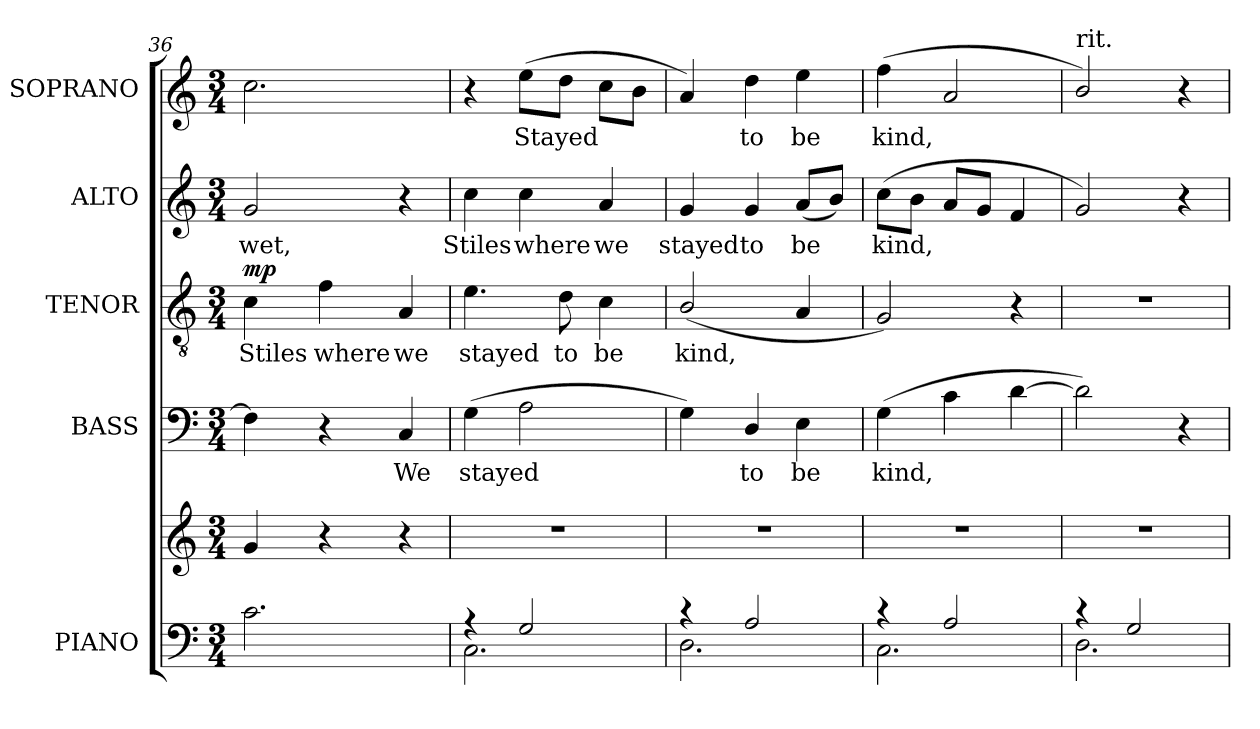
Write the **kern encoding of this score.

**kern	**kern	**kern	**text	**kern	**text	**dynam	**kern	**text	**kern	**text
*part5	*part5	*part4	*part4	*part3	*part3	*part3	*part2	*part2	*part1	*part1
*staff6	*staff5	*staff4	*staff4	*staff3	*staff3	*staff3	*staff2	*staff2	*staff1	*staff1
*I"PIANO	*	*I"BASS	*	*I"TENOR	*	*	*I"ALTO	*	*I"SOPRANO	*
*I'PNO.	*	*I'B.	*	*I'T.	*	*	*I'A.	*	*I'S.	*
*clefF4	*clefG2	*clefF4	*	*clefGv2	*	*	*clefG2	*	*clefG2	*
*	*	*	*	*ITrd7c12	*	*	*	*	*	*
*k[]	*k[]	*k[]	*	*k[]	*	*	*k[]	*	*k[]	*
*C:	*C:	*C:	*	*C:	*	*	*C:	*	*C:	*
*M3/4	*M3/4	*M3/4	*	*M3/4	*	*	*M3/4	*	*M3/4	*
=36	=36	=36	=36	=36	=36	=36	=36	=36	=36	=36
!	!	!	!	!	!LO:LY:b:color=#000000	!	!	!	!	!
!	!	!	!	!	!	!	!	!LO:LY:b:color=#000000	!	!
2.ci\	4gi/	4Fi\]	.	4Ci\	Stiles	mp	2gi/	wet,	2.cci\	.
!	!	!	!	!	!LO:LY:b:color=#000000	!	!	!	!	!
.	4r	4r	.	4Fi\	where	.	.	.	.	.
!	!	!	!LO:LY:b:color=#000000	!	!	!	!	!	!	!
!	!	!	!	!	!LO:LY:b:color=#000000	!	!	!	!	!
.	4r	4Ci/	We	4AAi/	we	.	4r	.	.	.
=37	=37	=37	=37	=37	=37	=37	=37	=37	=37	=37
*^	*	*	*	*	*	*	*	*	*	*
!	!	!LO:N:vis=1	!	!	!	!	!	!	!	!	!
!	!	!	!	!LO:LY:b:color=#000000	!	!	!	!	!	!	!
!	!	!	!	!	!	!LO:LY:b:color=#000000	!	!	!	!	!
!	!	!	!	!	!	!	!	!	!LO:LY:b:color=#000000	!	!
4r	2.Ci\	2.r	(4Gi\	stayed	4.Ei\	stayed	.	4cci\	Stiles	4r	.
!	!	!	!	!	!	!	!	!	!LO:LY:b:color=#000000	!	!
!	!	!	!	!	!	!	!	!	!	!	!LO:LY:b:color=#000000
2Gi/	.	.	2Ai\	.	.	.	.	4cci\	where	(8eei\L	Stayed
!	!	!	!	!	!	!LO:LY:b:color=#000000	!	!	!	!	!
.	.	.	.	.	8Di\	to	.	.	.	8ddi\J	.
!	!	!	!	!	!	!LO:LY:b:color=#000000	!	!	!	!	!
!	!	!	!	!	!	!	!	!	!LO:LY:b:color=#000000	!	!
.	.	.	.	.	4Ci\	be	.	4ai/	we	8cci\L	.
.	.	.	.	.	.	.	.	.	.	8bi\J	.
!!LO:PB:g=z
=38	=38	=38	=38	=38	=38	=38	=38	=38	=38	=38	=38
!	!	!LO:N:vis=1	!	!	!	!	!	!	!	!	!
!	!	!	!	!	!	!LO:LY:b:color=#000000	!	!	!	!	!
!	!	!	!	!	!	!	!	!	!LO:LY:b:color=#000000	!	!
4r	2.Di\	2.r	4Gi\)	.	(2BBi/	kind,	.	4gi/	stayed	4ai/)	.
!	!	!	!	!LO:LY:b:color=#000000	!	!	!	!	!	!	!
!	!	!	!	!	!	!	!	!	!LO:LY:b:color=#000000	!	!
!	!	!	!	!	!	!	!	!	!	!	!LO:LY:b:color=#000000
2Ai/	.	.	4Di/	to	.	.	.	4gi/	to	4ddi\	to
!	!	!	!	!LO:LY:b:color=#000000	!	!	!	!	!	!	!
!	!	!	!	!	!	!	!	!	!LO:LY:b:color=#000000	!	!
!	!	!	!	!	!	!	!	!	!	!	!LO:LY:b:color=#000000
.	.	.	4Ei\	be	4AAi/	.	.	(8ai/L	be	4eei\	be
.	.	.	.	.	.	.	.	8bi/J)	.	.	.
=39	=39	=39	=39	=39	=39	=39	=39	=39	=39	=39	=39
!	!	!LO:N:vis=1	!	!	!	!	!	!	!	!	!
!	!	!	!	!LO:LY:b:color=#000000	!	!	!	!	!	!	!
!	!	!	!	!	!	!	!	!	!LO:LY:b:color=#000000	!	!
!	!	!	!	!	!	!	!	!	!	!	!LO:LY:b:color=#000000
4r	2.Ci\	2.r	(4Gi\	kind,	2GGi/)	.	.	(8cci\L	kind,	(4ffi\	kind,
.	.	.	.	.	.	.	.	8bi\J	.	.	.
2Ai/	.	.	4ci\	.	.	.	.	8ai/L	.	2ai/	.
.	.	.	.	.	.	.	.	8gi/J	.	.	.
.	.	.	[4di\	.	4r	.	.	4fi/	.	.	.
=40	=40	=40	=40	=40	=40	=40	=40	=40	=40	=40	=40
!	!	!	!	!	!	!	!	!	!	!LO:TX:t=rit.	!
!	!	!LO:N:vis=1	!	!	!LO:N:vis=1	!	!	!	!	!	!
4r	2.Di\	2.r	2di\])	.	2.r	.	.	2gi/)	.	2bi/)	.
2Gi/	.	.	.	.	.	.	.	.	.	.	.
.	.	.	4r	.	.	.	.	4r	.	4r	.
*v	*v	*	*	*	*	*	*	*	*	*	*
=	=	=	=	=	=	=	=	=	=	=
*-	*-	*-	*-	*-	*-	*-	*-	*-	*-	*-
